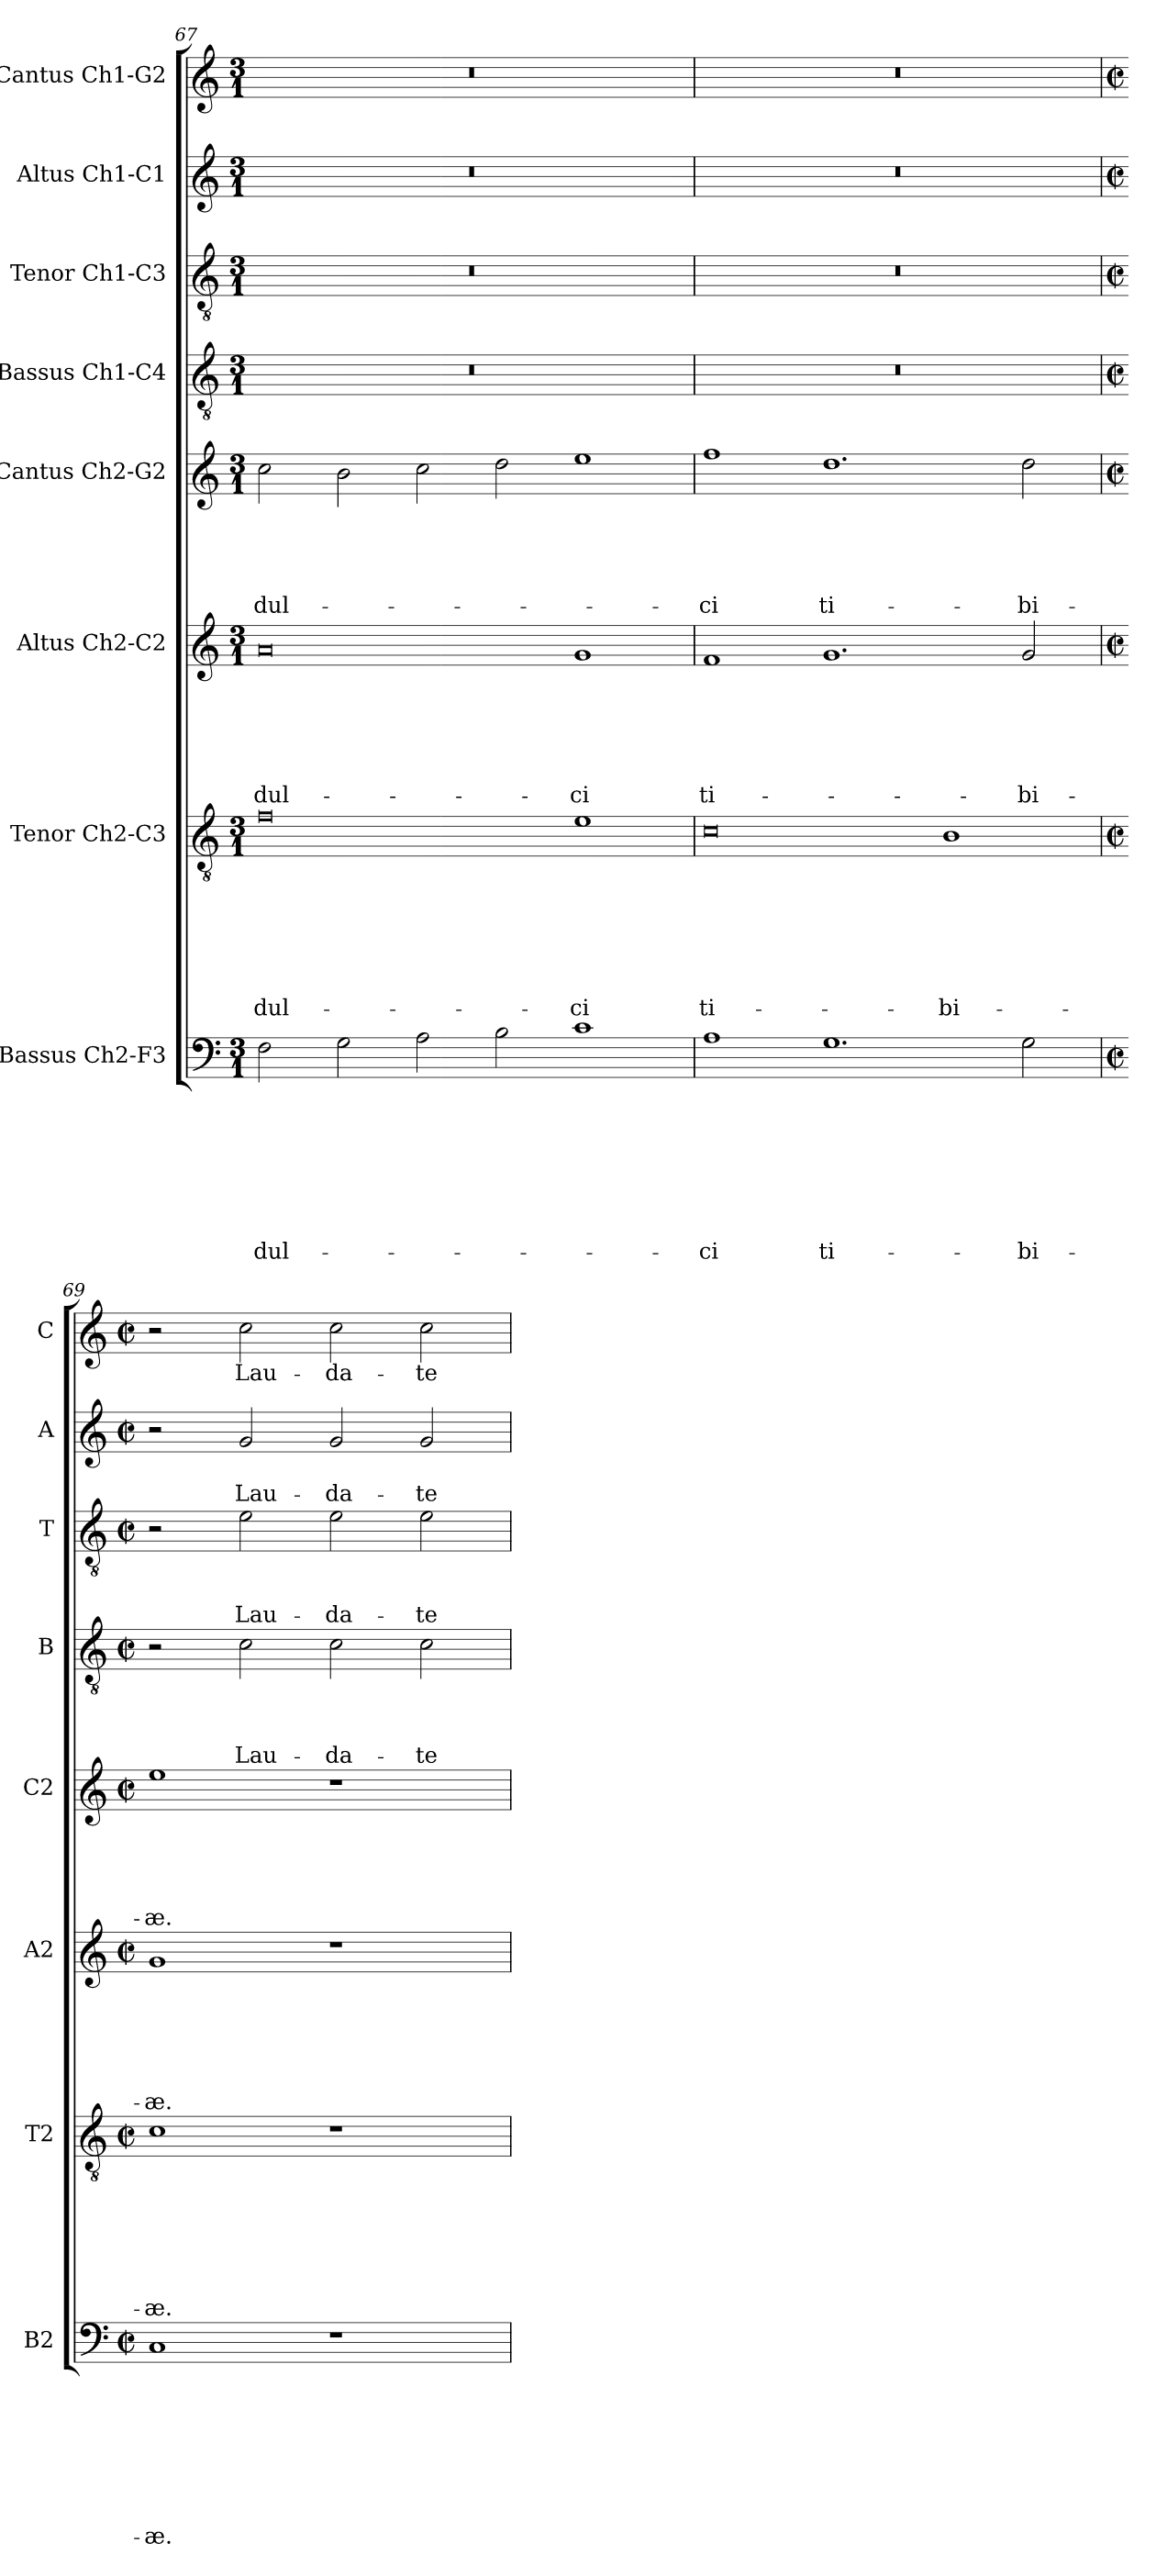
**kern	**text	**text	**text	**text	**text	**text	**text	**text	**kern	**text	**text	**text	**text	**text	**text	**text	**kern	**text	**text	**text	**text	**text	**text	**kern	**text	**text	**text	**text	**text	**kern	**text	**text	**text	**text	**kern	**text	**text	**text	**kern	**text	**text	**kern	**text
*part8	*part8	*part8	*part8	*part8	*part8	*part8	*part8	*part8	*part7	*part7	*part7	*part7	*part7	*part7	*part7	*part7	*part6	*part6	*part6	*part6	*part6	*part6	*part6	*part5	*part5	*part5	*part5	*part5	*part5	*part4	*part4	*part4	*part4	*part4	*part3	*part3	*part3	*part3	*part2	*part2	*part2	*part1	*part1
*staff8	*staff8	*staff8	*staff8	*staff8	*staff8	*staff8	*staff8	*staff8	*staff7	*staff7	*staff7	*staff7	*staff7	*staff7	*staff7	*staff7	*staff6	*staff6	*staff6	*staff6	*staff6	*staff6	*staff6	*staff5	*staff5	*staff5	*staff5	*staff5	*staff5	*staff4	*staff4	*staff4	*staff4	*staff4	*staff3	*staff3	*staff3	*staff3	*staff2	*staff2	*staff2	*staff1	*staff1
*I"Bassus Ch2-F3	*	*	*	*	*	*	*	*	*I"Tenor Ch2-C3	*	*	*	*	*	*	*	*I"Altus Ch2-C2	*	*	*	*	*	*	*I"Cantus Ch2-G2	*	*	*	*	*	*I"Bassus Ch1-C4	*	*	*	*	*I"Tenor Ch1-C3	*	*	*	*I"Altus Ch1-C1	*	*	*I"Cantus Ch1-G2	*
*I'B2	*	*	*	*	*	*	*	*	*I'T2	*	*	*	*	*	*	*	*I'A2	*	*	*	*	*	*	*I'C2	*	*	*	*	*	*I'B	*	*	*	*	*I'T	*	*	*	*I'A	*	*	*I'C	*
*clefF4	*	*	*	*	*	*	*	*	*clefGv2	*	*	*	*	*	*	*	*clefG2	*	*	*	*	*	*	*clefG2	*	*	*	*	*	*clefGv2	*	*	*	*	*clefGv2	*	*	*	*clefG2	*	*	*clefG2	*
*k[]	*	*	*	*	*	*	*	*	*k[]	*	*	*	*	*	*	*	*k[]	*	*	*	*	*	*	*k[]	*	*	*	*	*	*k[]	*	*	*	*	*k[]	*	*	*	*k[]	*	*	*k[]	*
*C:	*	*	*	*	*	*	*	*	*C:	*	*	*	*	*	*	*	*C:	*	*	*	*	*	*	*C:	*	*	*	*	*	*C:	*	*	*	*	*C:	*	*	*	*C:	*	*	*C:	*
*M3/1	*	*	*	*	*	*	*	*	*M3/1	*	*	*	*	*	*	*	*M3/1	*	*	*	*	*	*	*M3/1	*	*	*	*	*	*M3/1	*	*	*	*	*M3/1	*	*	*	*M3/1	*	*	*M3/1	*
=67	=67	=67	=67	=67	=67	=67	=67	=67	=67	=67	=67	=67	=67	=67	=67	=67	=67	=67	=67	=67	=67	=67	=67	=67	=67	=67	=67	=67	=67	=67	=67	=67	=67	=67	=67	=67	=67	=67	=67	=67	=67	=67	=67
!	!	!	!	!	!	!	!	!LO:LY:b	!	!	!	!	!	!	!	!LO:LY:b	!	!	!	!	!	!	!LO:LY:b	!	!	!	!	!	!LO:LY:b	!	!	!	!	!	!	!	!	!	!	!	!	!	!
2F\	.	.	.	.	.	.	.	dul-	0f	.	.	.	.	.	.	dul-	0a	.	.	.	.	.	dul-	2cc\	.	.	.	.	dul-	0.r	.	.	.	.	0.r	.	.	.	0.r	.	.	0.r	.
2G\	.	.	.	.	.	.	.	.	.	.	.	.	.	.	.	.	.	.	.	.	.	.	.	2b\	.	.	.	.	.	.	.	.	.	.	.	.	.	.	.	.	.	.	.
2A\	.	.	.	.	.	.	.	.	.	.	.	.	.	.	.	.	.	.	.	.	.	.	.	2cc\	.	.	.	.	.	.	.	.	.	.	.	.	.	.	.	.	.	.	.
2B\	.	.	.	.	.	.	.	.	.	.	.	.	.	.	.	.	.	.	.	.	.	.	.	2dd\	.	.	.	.	.	.	.	.	.	.	.	.	.	.	.	.	.	.	.
!	!	!	!	!	!	!	!	!	!	!	!	!	!	!	!	!LO:LY:b	!	!	!	!	!	!	!LO:LY:b	!	!	!	!	!	!	!	!	!	!	!	!	!	!	!	!	!	!	!	!
1c	.	.	.	.	.	.	.	.	1e	.	.	.	.	.	.	-ci	1g	.	.	.	.	.	-ci	1ee	.	.	.	.	.	.	.	.	.	.	.	.	.	.	.	.	.	.	.
=68	=68	=68	=68	=68	=68	=68	=68	=68	=68	=68	=68	=68	=68	=68	=68	=68	=68	=68	=68	=68	=68	=68	=68	=68	=68	=68	=68	=68	=68	=68	=68	=68	=68	=68	=68	=68	=68	=68	=68	=68	=68	=68	=68
!	!	!	!	!	!	!	!	!LO:LY:b	!	!	!	!	!	!	!	!LO:LY:b	!	!	!	!	!	!	!LO:LY:b	!	!	!	!	!	!LO:LY:b	!	!	!	!	!	!	!	!	!	!	!	!	!	!
1A	.	.	.	.	.	.	.	-ci	0c	.	.	.	.	.	.	ti-	1f	.	.	.	.	.	ti-	1ff	.	.	.	.	-ci	0.r	.	.	.	.	0.r	.	.	.	0.r	.	.	0.r	.
!	!	!	!	!	!	!	!	!LO:LY:b	!	!	!	!	!	!	!	!	!	!	!	!	!	!	!	!	!	!	!	!	!LO:LY:b	!	!	!	!	!	!	!	!	!	!	!	!	!	!
1.G	.	.	.	.	.	.	.	ti-	.	.	.	.	.	.	.	.	1.g	.	.	.	.	.	.	1.dd	.	.	.	.	ti-	.	.	.	.	.	.	.	.	.	.	.	.	.	.
!	!	!	!	!	!	!	!	!	!	!	!	!	!	!	!	!LO:LY:b	!	!	!	!	!	!	!	!	!	!	!	!	!	!	!	!	!	!	!	!	!	!	!	!	!	!	!
.	.	.	.	.	.	.	.	.	1B	.	.	.	.	.	.	-bi-	.	.	.	.	.	.	.	.	.	.	.	.	.	.	.	.	.	.	.	.	.	.	.	.	.	.	.
!	!	!	!	!	!	!	!	!LO:LY:b	!	!	!	!	!	!	!	!	!	!	!	!	!	!	!LO:LY:b	!	!	!	!	!	!LO:LY:b	!	!	!	!	!	!	!	!	!	!	!	!	!	!
2G\	.	.	.	.	.	.	.	-bi-	.	.	.	.	.	.	.	.	2g/	.	.	.	.	.	-bi-	2dd\	.	.	.	.	-bi-	.	.	.	.	.	.	.	.	.	.	.	.	.	.
=69	=69	=69	=69	=69	=69	=69	=69	=69	=69	=69	=69	=69	=69	=69	=69	=69	=69	=69	=69	=69	=69	=69	=69	=69	=69	=69	=69	=69	=69	=69	=69	=69	=69	=69	=69	=69	=69	=69	=69	=69	=69	=69	=69
*M2/2	*	*	*	*	*	*	*	*	*M2/2	*	*	*	*	*	*	*	*M2/2	*	*	*	*	*	*	*M2/2	*	*	*	*	*	*M2/2	*	*	*	*	*M2/2	*	*	*	*M2/2	*	*	*M2/2	*
*met(c|)	*	*	*	*	*	*	*	*	*met(c|)	*	*	*	*	*	*	*	*met(c|)	*	*	*	*	*	*	*met(c|)	*	*	*	*	*	*met(c|)	*	*	*	*	*met(c|)	*	*	*	*met(c|)	*	*	*met(c|)	*
!	!	!	!	!	!	!	!	!LO:LY:b	!	!	!	!	!	!	!	!LO:LY:b	!	!	!	!	!	!	!LO:LY:b	!	!	!	!	!	!LO:LY:b	!	!	!	!	!	!	!	!	!	!	!	!	!	!
1C	.	.	.	.	.	.	.	-æ.	1c	.	.	.	.	.	.	-æ.	1g	.	.	.	.	.	-æ.	1ee	.	.	.	.	-æ.	2r	.	.	.	.	2r	.	.	.	2r	.	.	2r	.
!	!	!	!	!	!	!	!	!	!	!	!	!	!	!	!	!	!	!	!	!	!	!	!	!	!	!	!	!	!	!	!	!	!	!LO:LY:b	!	!	!	!LO:LY:b	!	!	!LO:LY:b	!	!LO:LY:b
.	.	.	.	.	.	.	.	.	.	.	.	.	.	.	.	.	.	.	.	.	.	.	.	.	.	.	.	.	.	2c\	.	.	.	Lau-	2e\	.	.	Lau-	2g/	.	Lau-	2cc\	Lau-
!	!	!	!	!	!	!	!	!	!	!	!	!	!	!	!	!	!	!	!	!	!	!	!	!	!	!	!	!	!	!	!	!	!	!LO:LY:b	!	!	!	!LO:LY:b	!	!	!LO:LY:b	!	!LO:LY:b
1r	.	.	.	.	.	.	.	.	1r	.	.	.	.	.	.	.	1r	.	.	.	.	.	.	1r	.	.	.	.	.	2c\	.	.	.	-da-	2e\	.	.	-da-	2g/	.	-da-	2cc\	-da-
!	!	!	!	!	!	!	!	!	!	!	!	!	!	!	!	!	!	!	!	!	!	!	!	!	!	!	!	!	!	!	!	!	!	!LO:LY:b	!	!	!	!LO:LY:b	!	!	!LO:LY:b	!	!LO:LY:b
.	.	.	.	.	.	.	.	.	.	.	.	.	.	.	.	.	.	.	.	.	.	.	.	.	.	.	.	.	.	2c\	.	.	.	-te	2e\	.	.	-te	2g/	.	-te	2cc\	-te
=	=	=	=	=	=	=	=	=	=	=	=	=	=	=	=	=	=	=	=	=	=	=	=	=	=	=	=	=	=	=	=	=	=	=	=	=	=	=	=	=	=	=	=
*-	*-	*-	*-	*-	*-	*-	*-	*-	*-	*-	*-	*-	*-	*-	*-	*-	*-	*-	*-	*-	*-	*-	*-	*-	*-	*-	*-	*-	*-	*-	*-	*-	*-	*-	*-	*-	*-	*-	*-	*-	*-	*-	*-
